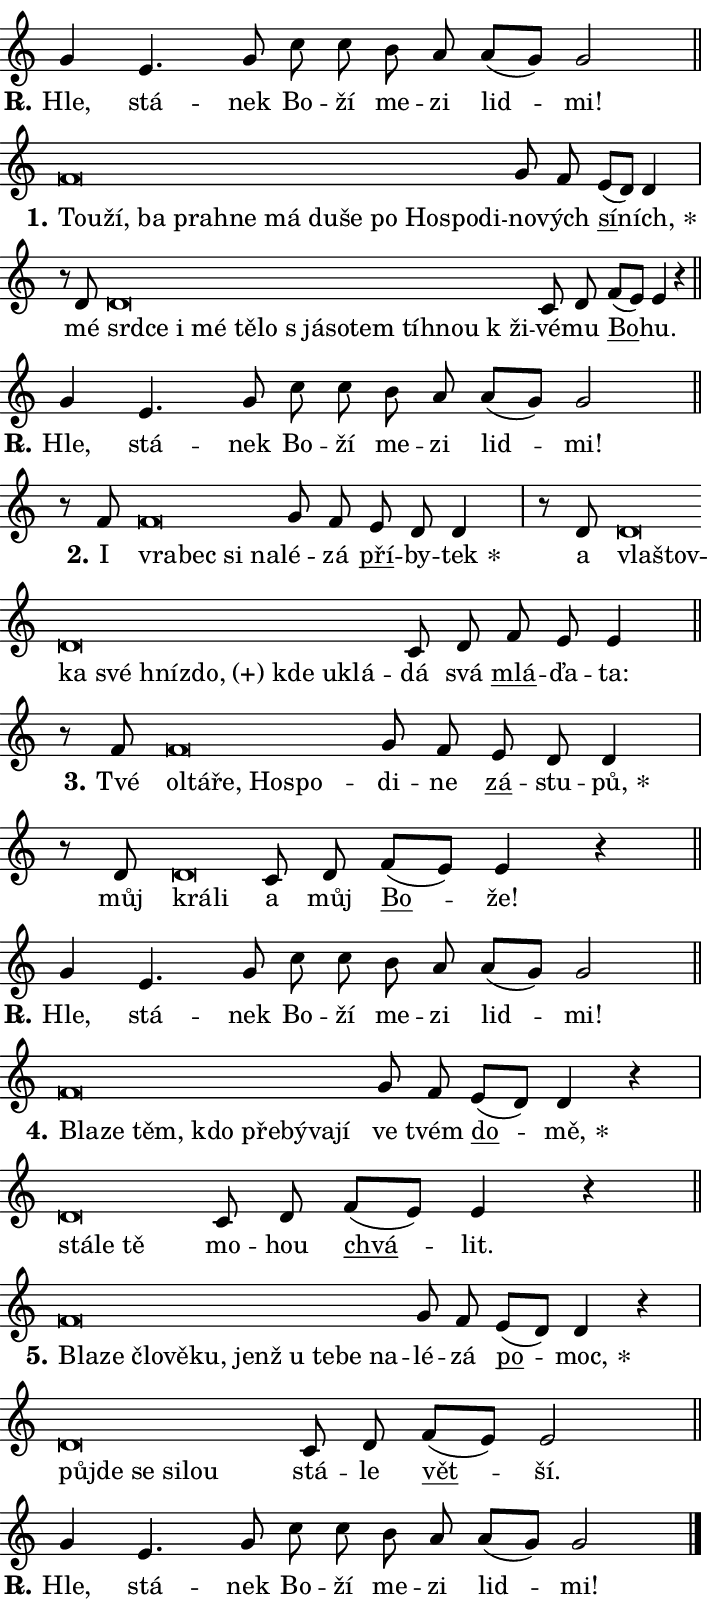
\version "2.24.0"
\header { tagline = "" }
\paper {
  indent = 0\cm
  top-margin = 0\cm
  right-margin = 0.13\cm % to fit lyric hyphens
  bottom-margin = 0\cm
  left-margin = 0\cm
  paper-width = 12\cm
  page-breaking = #ly:one-page-breaking
  system-system-spacing.basic-distance = #11
  score-system-spacing.basic-distance = #11
  ragged-last = ##f
}


%% Author: Thomas Morley
%% https://lists.gnu.org/archive/html/lilypond-user/2020-05/msg00002.html
#(define (line-position grob)
"Returns position of @var[grob} in current system:
   @code{'start}, if at first time-step
   @code{'end}, if at last time-step
   @code{'middle} otherwise
"
  (let* ((col (ly:item-get-column grob))
         (ln (ly:grob-object col 'left-neighbor))
         (rn (ly:grob-object col 'right-neighbor))
         (col-to-check-left (if (ly:grob? ln) ln col))
         (col-to-check-right (if (ly:grob? rn) rn col))
         (break-dir-left
           (and
             (ly:grob-property col-to-check-left 'non-musical #f)
             (ly:item-break-dir col-to-check-left)))
         (break-dir-right
           (and
             (ly:grob-property col-to-check-right 'non-musical #f)
             (ly:item-break-dir col-to-check-right))))
        (cond ((eqv? 1 break-dir-left) 'start)
              ((eqv? -1 break-dir-right) 'end)
              (else 'middle))))

#(define (tranparent-at-line-position vctor)
  (lambda (grob)
  "Relying on @code{line-position} select the relevant enry from @var{vctor}.
Used to determine transparency,"
    (case (line-position grob)
      ((end) (not (vector-ref vctor 0)))
      ((middle) (not (vector-ref vctor 1)))
      ((start) (not (vector-ref vctor 2))))))

noteHeadBreakVisibility =
#(define-music-function (break-visibility)(vector?)
"Makes @code{NoteHead}s transparent relying on @var{break-visibility}"
#{
  \override NoteHead.transparent =
    #(tranparent-at-line-position break-visibility)
#})

#(define delete-ledgers-for-transparent-note-heads
  (lambda (grob)
    "Reads whether a @code{NoteHead} is transparent.
If so this @code{NoteHead} is removed from @code{'note-heads} from
@var{grob}, which is supposed to be @code{LedgerLineSpanner}.
As a result ledgers are not printed for this @code{NoteHead}"
    (let* ((nhds-array (ly:grob-object grob 'note-heads))
           (nhds-list
             (if (ly:grob-array? nhds-array)
                 (ly:grob-array->list nhds-array)
                 '()))
           ;; Relies on the transparent-property being done before
           ;; Staff.LedgerLineSpanner.after-line-breaking is executed.
           ;; This is fragile ...
           (to-keep
             (remove
               (lambda (nhd)
                 (ly:grob-property nhd 'transparent #f))
               nhds-list)))
      ;; TODO find a better method to iterate over grob-arrays, similiar
      ;; to filter/remove etc for lists
      ;; For now rebuilt from scratch
      (set! (ly:grob-object grob 'note-heads)  '())
      (for-each
        (lambda (nhd)
          (ly:pointer-group-interface::add-grob grob 'note-heads nhd))
        to-keep))))

squashNotes = {
  \override NoteHead.X-extent = #'(-0.2 . 0.2)
  \override NoteHead.Y-extent = #'(-0.75 . 0)
  \override NoteHead.stencil =
    #(lambda (grob)
       (let ((pos (ly:grob-property grob 'staff-position)))
         (begin
           (if (< pos -7) (display "ERROR: Lower brevis then expected\n") (display ""))
           (if (<= pos -6) ly:text-interface::print ly:note-head::print))))
}
unSquashNotes = {
  \revert NoteHead.X-extent
  \revert NoteHead.Y-extent
  \revert NoteHead.stencil
}

hideNotes = \noteHeadBreakVisibility #begin-of-line-visible
unHideNotes = \noteHeadBreakVisibility #all-visible

% work-around for resetting accidentals
% https://lilypond.org/doc/v2.23/Documentation/notation/displaying-rhythms#unmetered-music
cadenzaMeasure = {
  \cadenzaOff
  \partial 1024 s1024
  \cadenzaOn
}

#(define-markup-command (accent layout props text) (markup?)
  "Underline accented syllable"
  (interpret-markup layout props
    #{\markup \override #'(offset . 4.3) \underline { #text }#}))

responsum = \markup \concat {
  "R" \hspace #-1.05 \path #0.1 #'((moveto 0 0.07) (lineto 0.9 0.8)) \hspace #0.05 "."
}

spaceSize = #0.6828661417322834 % exact space size for TeX Gyre Schola

\layout {
  \context {
    \Staff
    \remove "Time_signature_engraver"
    \override LedgerLineSpanner.after-line-breaking = #delete-ledgers-for-transparent-note-heads
  }
  \context {
    \Lyrics {
      \override LyricSpace.minimum-distance = \spaceSize
      \override LyricText.font-name = #"TeX Gyre Schola"
      \override LyricText.font-size = 1
      \override StanzaNumber.font-name = #"TeX Gyre Schola Bold"
      \override StanzaNumber.font-size = 1
    }
  }
  \context {
    \Score 
    \override NoteHead.text =
      #(lambda (grob) 
        (let ((pos (ly:grob-property grob 'staff-position)))
          #{\markup {
            \combine
              \halign #-0.55 \raise #(if (= pos -6) 0 0.5) \override #'(thickness . 2) \draw-line #'(3.2 . 0)
              \musicglyph "noteheads.sM1"
          }#}))
  }
}

% magnetic-lyrics.ily
%
%   written by
%     Jean Abou Samra <jean@abou-samra.fr>
%     Werner Lemberg <wl@gnu.org>
%
%   adapted by
%     Jiri Hon <jiri.hon@gmail.com>
%
% Version 2022-Apr-15

% https://www.mail-archive.com/lilypond-user@gnu.org/msg149350.html

#(define (Left_hyphen_pointer_engraver context)
   "Collect syllable-hyphen-syllable occurrences in lyrics and store
them in properties.  This engraver only looks to the left.  For
example, if the lyrics input is @code{foo -- bar}, it does the
following.

@itemize @bullet
@item
Set the @code{text} property of the @code{LyricHyphen} grob between
@q{foo} and @q{bar} to @code{foo}.

@item
Set the @code{left-hyphen} property of the @code{LyricText} grob with
text @q{foo} to the @code{LyricHyphen} grob between @q{foo} and
@q{bar}.
@end itemize

Use this auxiliary engraver in combination with the
@code{lyric-@/text::@/apply-@/magnetic-@/offset!} hook."
   (let ((hyphen #f)
         (text #f))
     (make-engraver
      (acknowledgers
       ((lyric-syllable-interface engraver grob source-engraver)
        (set! text grob)))
      (end-acknowledgers
       ((lyric-hyphen-interface engraver grob source-engraver)
        ;(when (not (grob::has-interface grob 'lyric-space-interface))
          (set! hyphen grob)));)
      ((stop-translation-timestep engraver)
       (when (and text hyphen)
         (ly:grob-set-object! text 'left-hyphen hyphen))
       (set! text #f)
       (set! hyphen #f)))))

#(define (lyric-text::apply-magnetic-offset! grob)
   "If the space between two syllables is less than the value in
property @code{LyricText@/.details@/.squash-threshold}, move the right
syllable to the left so that it gets concatenated with the left
syllable.

Use this function as a hook for
@code{LyricText@/.after-@/line-@/breaking} if the
@code{Left_@/hyphen_@/pointer_@/engraver} is active."
   (let ((hyphen (ly:grob-object grob 'left-hyphen #f)))
     (when hyphen
       (let ((left-text (ly:spanner-bound hyphen LEFT)))
         (when (grob::has-interface left-text 'lyric-syllable-interface)
           (let* ((common (ly:grob-common-refpoint grob left-text X))
                  (this-x-ext (ly:grob-extent grob common X))
                  (left-x-ext
                   (begin
                     ;; Trigger magnetism for left-text.
                     (ly:grob-property left-text 'after-line-breaking)
                     (ly:grob-extent left-text common X)))
                  ;; `delta` is the gap width between two syllables.
                  (delta (- (interval-start this-x-ext)
                            (interval-end left-x-ext)))
                  (details (ly:grob-property grob 'details))
                  (threshold (assoc-get 'squash-threshold details 0.2)))
             (when (< delta threshold)
               (let* (;; We have to manipulate the input text so that
                      ;; ligatures crossing syllable boundaries are not
                      ;; disabled.  For languages based on the Latin
                      ;; script this is essentially a beautification.
                      ;; However, for non-Western scripts it can be a
                      ;; necessity.
                      (lt (ly:grob-property left-text 'text))
                      (rt (ly:grob-property grob 'text))
                      (is-space (grob::has-interface hyphen 'lyric-space-interface))
                      (space (if is-space " " ""))
                      (extra-delta (if is-space spaceSize 0))
                      ;; Append new syllable.
                      (ltrt-space (if (and (string? lt) (string? rt))
                                (string-append lt space rt)
                                (make-concat-markup (list lt space rt))))
                      ;; Right-align `ltrt` to the right side.
                      (ltrt-space-markup (grob-interpret-markup
                               grob
                               (make-translate-markup
                                (cons (interval-length this-x-ext) 0)
                                (make-right-align-markup ltrt-space)))))
                 (begin
                   ;; Don't print `left-text`.
                   (ly:grob-set-property! left-text 'stencil #f)
                   ;; Set text and stencil (which holds all collected
                   ;; syllables so far) and shift it to the left.
                   (ly:grob-set-property! grob 'text ltrt-space)
                   (ly:grob-set-property! grob 'stencil ltrt-space-markup)
                   (ly:grob-translate-axis! grob (- (- delta extra-delta)) X))))))))))


#(define (lyric-hyphen::displace-bounds-first grob)
   ;; Make very sure this callback isn't triggered too early.
   (let ((left (ly:spanner-bound grob LEFT))
         (right (ly:spanner-bound grob RIGHT)))
     (ly:grob-property left 'after-line-breaking)
     (ly:grob-property right 'after-line-breaking)
     (ly:lyric-hyphen::print grob)))

squashThreshold = #0.4

\layout {
  \context {
    \Lyrics
    \consists #Left_hyphen_pointer_engraver
    \override LyricText.after-line-breaking =
      #lyric-text::apply-magnetic-offset!
    \override LyricHyphen.stencil = #lyric-hyphen::displace-bounds-first
    \override LyricText.details.squash-threshold = \squashThreshold
    \override LyricHyphen.minimum-distance = 0
    \override LyricHyphen.minimum-length = \squashThreshold
  }
}

squashText = \override LyricText.details.squash-threshold = 9999
unSquashText = \override LyricText.details.squash-threshold = \squashThreshold

leftText = \override LyricText.self-alignment-X = #LEFT
unLeftText = \revert LyricText.self-alignment-X

starOffset = #(lambda (grob) 
                (let ((x_offset (ly:self-alignment-interface::aligned-on-x-parent grob)))
                  (if (= x_offset 0) 0 (+ x_offset 1.2))))

star = #(define-music-function (syllable)(string?)
"Append star separator at the end of a syllable"
#{
  \once \override LyricText.X-offset = #starOffset
  \lyricmode { \markup {
    #syllable
    \override #'((font-name . "TeX Gyre Schola Bold")) \hspace #0.2 \lower #0.65 \larger "*"
  } }
#})

starAccent = #(define-music-function (syllable)(string?)
"Append star separator at the end of a syllable and make accent"
#{
  \once \override LyricText.X-offset = #starOffset
  \lyricmode { \markup {
    \accent #syllable
    \override #'((font-name . "TeX Gyre Schola Bold")) \hspace #0.2 \lower #0.65 \larger "*"
  } }
#})

breath = #(define-music-function (syllable)(string?)
"Append breathing indicator at the end of a syllable"
#{
  \lyricmode { \markup { #syllable "+" } }
#})

optionalBreath = #(define-music-function (syllable)(string?)
"Append optional breathing indicator at the end of a syllable"
#{
  \lyricmode { \markup { #syllable "(+)" } }
#})


\score {
    <<
        \new Voice = "melody" { \cadenzaOn \key c \major \relative { g'4 e4. g8 \bar "" c c \bar "" b a a[( g)] g2 \cadenzaMeasure \bar "||" \break } }
        \new Lyrics \lyricsto "melody" { \lyricmode { \set stanza = \responsum
Hle, stá -- nek Bo -- ží me -- zi lid -- mi! } }
    >>
    \layout {}
}

\score {
    <<
        \new Voice = "melody" { \cadenzaOn \key c \major \relative { \squashNotes f'\breve*1/16 \hideNotes \breve*1/16 \bar "" \breve*1/16 \bar "" \breve*1/16 \bar "" \breve*1/16 \bar "" \breve*1/16 \bar "" \breve*1/16 \bar "" \breve*1/16 \bar "" \breve*1/16 \bar "" \breve*1/16 \bar "" \breve*1/16 \breve*1/16 \bar "" \unHideNotes \unSquashNotes g8 f \bar "" e[( d)] d4 \cadenzaMeasure \bar "|" r8 d8 \squashNotes d\breve*1/16 \hideNotes \breve*1/16 \bar "" \breve*1/16 \bar "" \breve*1/16 \bar "" \breve*1/16 \bar "" \breve*1/16 \bar "" \breve*1/16 \bar "" \breve*1/16 \bar "" \breve*1/16 \bar "" \breve*1/16 \bar "" \breve*1/16 \breve*1/16 \bar "" \unHideNotes \unSquashNotes c8 d \bar "" f[( e)] e4 r \cadenzaMeasure \bar "||" \break } }
        \new Lyrics \lyricsto "melody" { \lyricmode { \set stanza = "1."
\leftText Tou -- \squashText ží, ba pra -- hne má du -- še po Ho -- spo -- di -- \unLeftText \unSquashText no -- vých \markup \accent sí -- \star ních, mé \leftText srd -- \squashText ce i mé tě -- lo "s já" -- so -- tem tíh -- nou "k ži" -- \unLeftText \unSquashText vé -- mu \markup \accent Bo -- hu. } }
    >>
    \layout {}
}

\score {
    <<
        \new Voice = "melody" { \cadenzaOn \key c \major \relative { g'4 e4. g8 \bar "" c c \bar "" b a a[( g)] g2 \cadenzaMeasure \bar "||" \break } }
        \new Lyrics \lyricsto "melody" { \lyricmode { \set stanza = \responsum
Hle, stá -- nek Bo -- ží me -- zi lid -- mi! } }
    >>
    \layout {}
}

\score {
    <<
        \new Voice = "melody" { \cadenzaOn \key c \major \relative { r8 f'8 \squashNotes f\breve*1/16 \hideNotes \breve*1/16 \bar "" \breve*1/16 \breve*1/16 \bar "" \unHideNotes \unSquashNotes g8 f \bar "" e d d4 \cadenzaMeasure \bar "|" r8 d8 \squashNotes d\breve*1/16 \hideNotes \breve*1/16 \bar "" \breve*1/16 \bar "" \breve*1/16 \bar "" \breve*1/16 \bar "" \breve*1/16 \bar "" \breve*1/16 \bar "" \breve*1/16 \breve*1/16 \bar "" \unHideNotes \unSquashNotes c8 d \bar "" f e e4 \cadenzaMeasure \bar "||" \break } }
        \new Lyrics \lyricsto "melody" { \lyricmode { \set stanza = "2."
I \leftText vra -- \squashText bec si na -- \unLeftText \unSquashText lé -- zá \markup \accent pří -- by -- \star tek a \leftText vla -- \squashText štov -- ka své hníz -- \optionalBreath do, kde u -- klá -- \unLeftText \unSquashText dá svá \markup \accent mlá -- ďa -- ta: } }
    >>
    \layout {}
}

\score {
    <<
        \new Voice = "melody" { \cadenzaOn \key c \major \relative { r8 f'8 \squashNotes f\breve*1/16 \hideNotes \breve*1/16 \bar "" \breve*1/16 \bar "" \breve*1/16 \breve*1/16 \bar "" \unHideNotes \unSquashNotes g8 f \bar "" e d d4 \cadenzaMeasure \bar "|" r8 d8 \squashNotes d\breve*1/16 \hideNotes \breve*1/16 \bar "" \unHideNotes \unSquashNotes c8 d \bar "" f[( e)] e4 r \cadenzaMeasure \bar "||" \break } }
        \new Lyrics \lyricsto "melody" { \lyricmode { \set stanza = "3."
Tvé \leftText ol -- \squashText tá -- ře, Ho -- spo -- \unLeftText \unSquashText di -- ne \markup \accent zá -- stu -- \star pů, můj \leftText krá -- \squashText li \unLeftText \unSquashText a můj \markup \accent Bo -- že! } }
    >>
    \layout {}
}

\score {
    <<
        \new Voice = "melody" { \cadenzaOn \key c \major \relative { g'4 e4. g8 \bar "" c c \bar "" b a a[( g)] g2 \cadenzaMeasure \bar "||" \break } }
        \new Lyrics \lyricsto "melody" { \lyricmode { \set stanza = \responsum
Hle, stá -- nek Bo -- ží me -- zi lid -- mi! } }
    >>
    \layout {}
}

\score {
    <<
        \new Voice = "melody" { \cadenzaOn \key c \major \relative { \squashNotes f'\breve*1/16 \hideNotes \breve*1/16 \bar "" \breve*1/16 \bar "" \breve*1/16 \bar "" \breve*1/16 \bar "" \breve*1/16 \bar "" \breve*1/16 \breve*1/16 \bar "" \unHideNotes \unSquashNotes g8 f \bar "" e[( d)] d4 r \cadenzaMeasure \bar "|" \squashNotes d\breve*1/16 \hideNotes \breve*1/16 \breve*1/16 \bar "" \unHideNotes \unSquashNotes c8 d \bar "" f[( e)] e4 r \cadenzaMeasure \bar "||" \break } }
        \new Lyrics \lyricsto "melody" { \lyricmode { \set stanza = "4."
\leftText Bla -- \squashText ze těm, kdo pře -- bý -- va -- jí \unLeftText \unSquashText ve tvém \markup \accent do -- \star mě, \leftText stá -- \squashText le tě \unLeftText \unSquashText mo -- hou \markup \accent chvá -- lit. } }
    >>
    \layout {}
}

\score {
    <<
        \new Voice = "melody" { \cadenzaOn \key c \major \relative { \squashNotes f'\breve*1/16 \hideNotes \breve*1/16 \bar "" \breve*1/16 \bar "" \breve*1/16 \bar "" \breve*1/16 \bar "" \breve*1/16 \bar "" \breve*1/16 \bar "" \breve*1/16 \bar "" \breve*1/16 \breve*1/16 \bar "" \unHideNotes \unSquashNotes g8 f \bar "" e[( d)] d4 r \cadenzaMeasure \bar "|" \squashNotes d\breve*1/16 \hideNotes \breve*1/16 \bar "" \breve*1/16 \bar "" \breve*1/16 \breve*1/16 \bar "" \unHideNotes \unSquashNotes c8 d \bar "" f[( e)] e2 \cadenzaMeasure \bar "||" \break } }
        \new Lyrics \lyricsto "melody" { \lyricmode { \set stanza = "5."
\leftText Bla -- \squashText ze člo -- vě -- ku, jenž u te -- be na -- \unLeftText \unSquashText lé -- zá \markup \accent po -- \star moc, \leftText půj -- \squashText de se si -- lou \unLeftText \unSquashText stá -- le \markup \accent vět -- ší. } }
    >>
    \layout {}
}

\score {
    <<
        \new Voice = "melody" { \cadenzaOn \key c \major \relative { g'4 e4. g8 \bar "" c c \bar "" b a a[( g)] g2 \cadenzaMeasure \bar "||" \break } \bar "|." }
        \new Lyrics \lyricsto "melody" { \lyricmode { \set stanza = \responsum
Hle, stá -- nek Bo -- ží me -- zi lid -- mi! } }
    >>
    \layout {}
}
